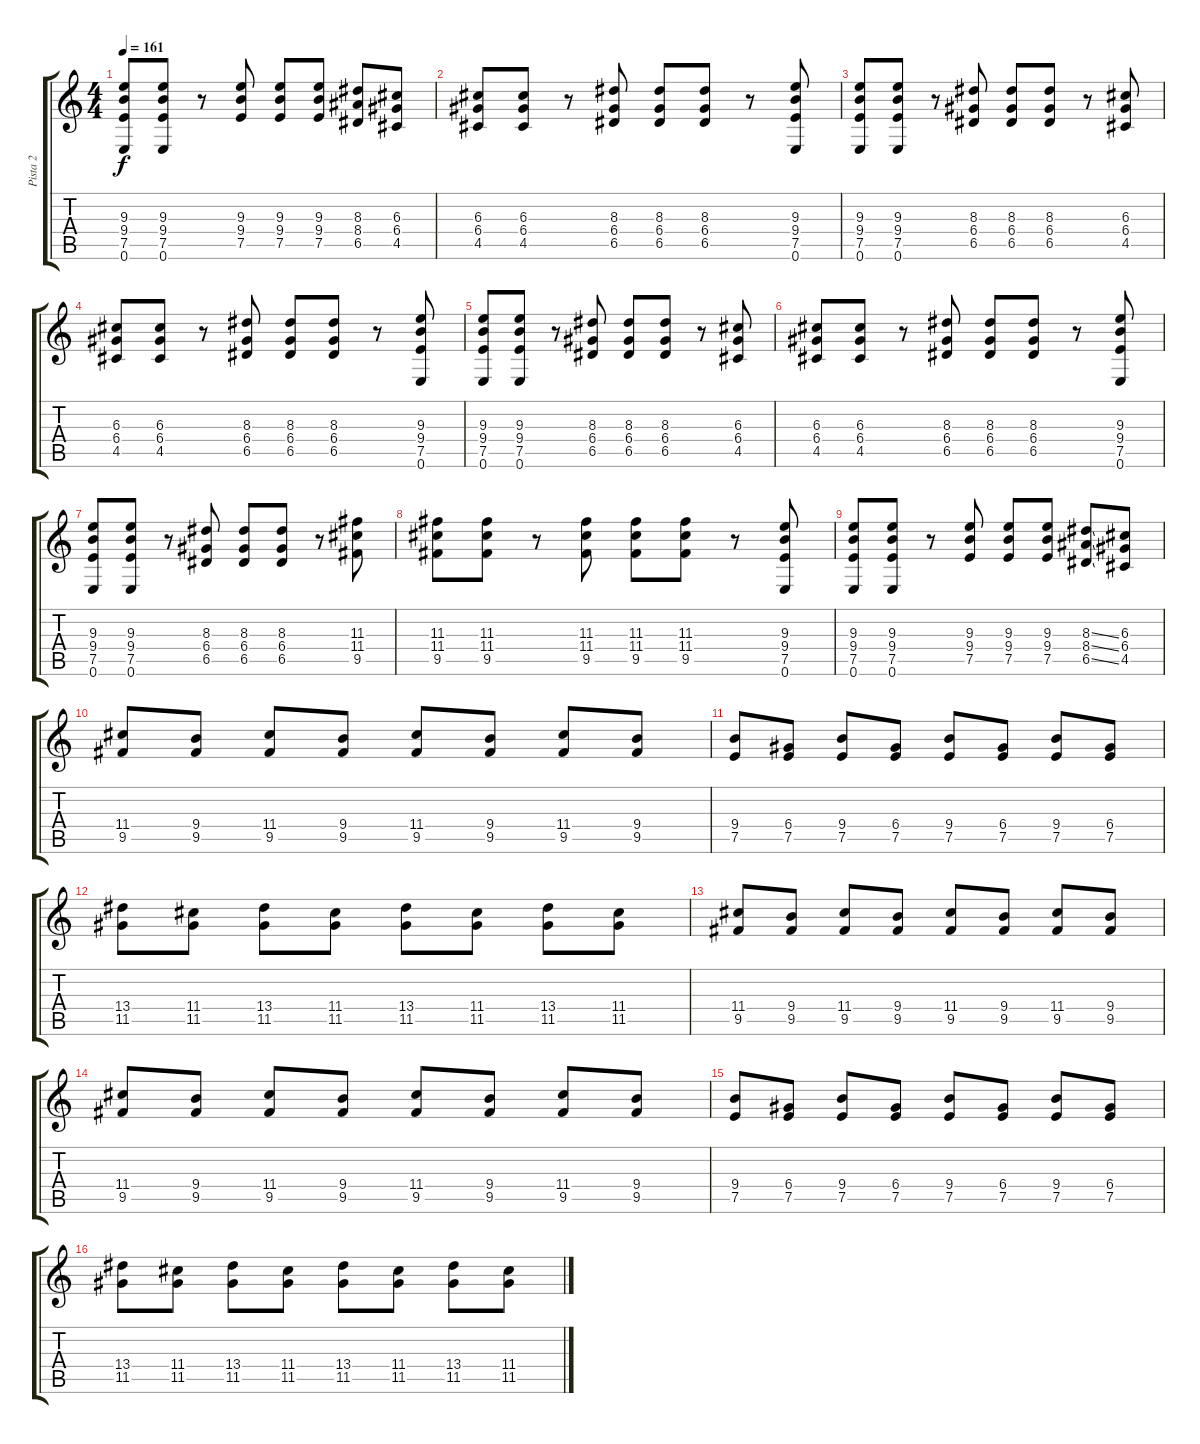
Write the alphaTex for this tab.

\track ("Pista 2" "Pista 2") {instrument distortionguitar}
\staff {score tabs}
\tuning (E4 B3 G3 D3 A2 E2) {hide}
\ts (4 4)
\tempo 161
\clef g2
\ks c
(9.3 9.4 7.5 0.6).8{dy f} (9.3 9.4 7.5 0.6).8 r.8 (9.3 9.4 7.5).8 (9.3 9.4 7.5).8 (9.3 9.4 7.5).8 (8.3 8.4 6.5).8 (6.3 6.4 4.5).8 |
(6.3 6.4 4.5).8 (6.3 6.4 4.5).8 r.8 (8.3 6.4 6.5).8 (8.3 6.4 6.5).8 (8.3 6.4 6.5).8 r.8 (9.3 9.4 7.5 0.6).8 |
(9.3 9.4 7.5 0.6).8 (9.3 9.4 7.5 0.6).8 r.8 (8.3 6.4 6.5).8 (8.3 6.4 6.5).8 (8.3 6.4 6.5).8 r.8 (6.3 6.4 4.5).8 |
(6.3 6.4 4.5).8 (6.3 6.4 4.5).8 r.8 (8.3 6.4 6.5).8 (8.3 6.4 6.5).8 (8.3 6.4 6.5).8 r.8 (9.3 9.4 7.5 0.6).8 |
(9.3 9.4 7.5 0.6).8 (9.3 9.4 7.5 0.6).8 r.8 (8.3 6.4 6.5).8 (8.3 6.4 6.5).8 (8.3 6.4 6.5).8 r.8 (6.3 6.4 4.5).8 |
(6.3 6.4 4.5).8 (6.3 6.4 4.5).8 r.8 (8.3 6.4 6.5).8 (8.3 6.4 6.5).8 (8.3 6.4 6.5).8 r.8 (9.3 9.4 7.5 0.6).8 |
(9.3 9.4 7.5 0.6).8 (9.3 9.4 7.5 0.6).8 r.8 (8.3 6.4 6.5).8 (8.3 6.4 6.5).8 (8.3 6.4 6.5).8 r.8 (11.3 11.4 9.5).8 |
(11.3 11.4 9.5).8 (11.3 11.4 9.5).8 r.8 (11.3 11.4 9.5).8 (11.3 11.4 9.5).8 (11.3 11.4 9.5).8 r.8 (9.3 9.4 7.5 0.6).8 |
(9.3 9.4 7.5 0.6).8 (9.3 9.4 7.5 0.6).8 r.8 (9.3 9.4 7.5).8 (9.3 9.4 7.5).8 (9.3 9.4 7.5).8 (8.3{ss} 8.4{ss} 6.5{ss}).8 (6.3 6.4 4.5).8 |
(11.4 9.5).8 (9.4 9.5).8 (11.4 9.5).8 (9.4 9.5).8 (11.4 9.5).8 (9.4 9.5).8 (11.4 9.5).8 (9.4 9.5).8 |
(9.4 7.5).8 (6.4 7.5).8 (9.4 7.5).8 (6.4 7.5).8 (9.4 7.5).8 (6.4 7.5).8 (9.4 7.5).8 (6.4 7.5).8 |
(13.4 11.5).8 (11.4 11.5).8 (13.4 11.5).8 (11.4 11.5).8 (13.4 11.5).8 (11.4 11.5).8 (13.4 11.5).8 (11.4 11.5).8 |
(11.4 9.5).8 (9.4 9.5).8 (11.4 9.5).8 (9.4 9.5).8 (11.4 9.5).8 (9.4 9.5).8 (11.4 9.5).8 (9.4 9.5).8 |
(11.4 9.5).8 (9.4 9.5).8 (11.4 9.5).8 (9.4 9.5).8 (11.4 9.5).8 (9.4 9.5).8 (11.4 9.5).8 (9.4 9.5).8 |
(9.4 7.5).8 (6.4 7.5).8 (9.4 7.5).8 (6.4 7.5).8 (9.4 7.5).8 (6.4 7.5).8 (9.4 7.5).8 (6.4 7.5).8 |
(13.4 11.5).8 (11.4 11.5).8 (13.4 11.5).8 (11.4 11.5).8 (13.4 11.5).8 (11.4 11.5).8 (13.4 11.5).8 (11.4 11.5).8
